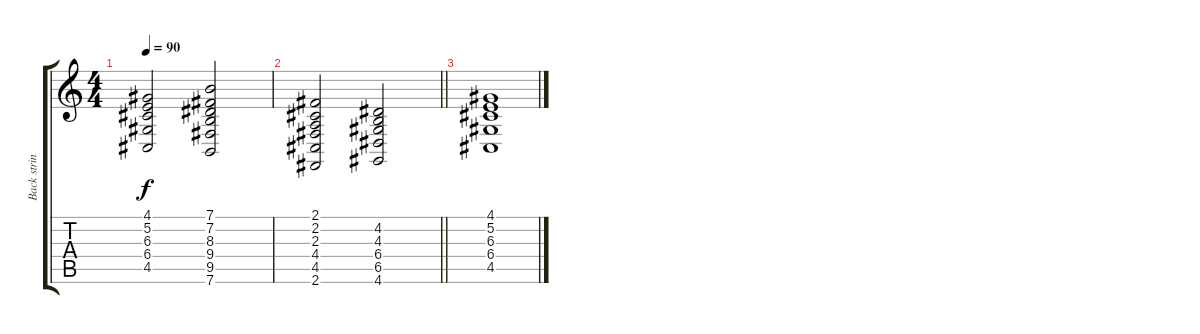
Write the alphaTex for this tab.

\track ("Back strings" "Back strin") {instrument stringensemble1}
\staff {score tabs}
\tuning (E4 B3 G3 D3 A2 E2) {hide}
\ts (4 4)
\tempo 90
\clef g2
\ks c
(4.1 5.2 6.3 6.4 4.5).2{dy f} (7.1 7.2 8.3 9.4 9.5 7.6).2 |
\barLineRight lightlight
(2.1 2.2 2.3 4.4 4.5 2.6).2 (4.2 4.3 6.4 6.5 4.6).2 |
(4.1 5.2 6.3 6.4 4.5).1
